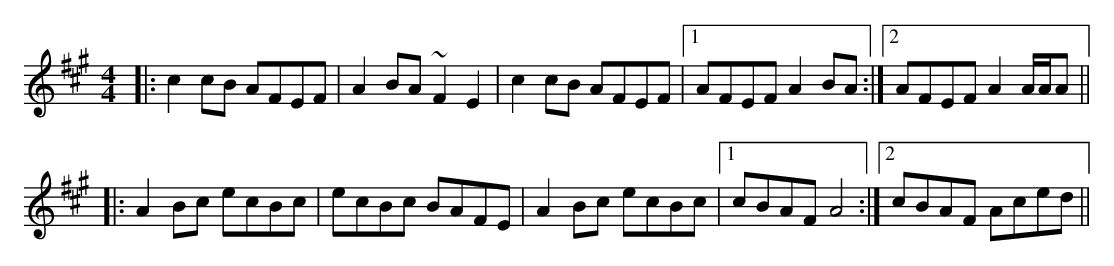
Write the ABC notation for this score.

X:1
M:4/4
K:A
|:c2 cB AFEF|A2 BA ~F2 E2|c2 cB AFEF|1 AFEF A2 BA:|2 AFEF A2 A/A/A||
|:A2 Bc ecBc|ecBc BAFE|A2 Bc ecBc|1 cBAF A4:|2 cBAF Aced||
